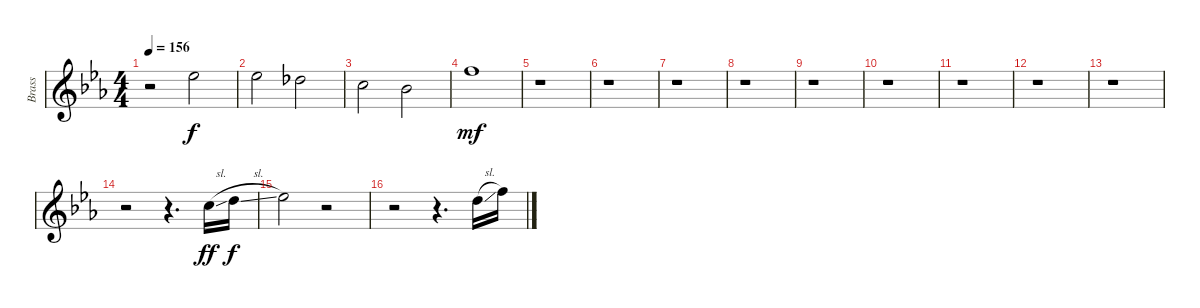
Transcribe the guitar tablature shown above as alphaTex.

\track ("Brass" "Brass") {instrument tuba}
\staff {score}
\tuning (D4 A3 F3 C3 G2 D2) {hide}
\ts (4 4)
\tempo 156
\clef g2
\ks cminor
r.2{dy f} 13.1.2 |
13.1.2 11.1.2 |
10.1.2 8.1.2 |
15.1.1{dy mf} |
r.1 |
r.1 |
r.1 |
r.1 |
r.1 |
r.1 |
r.1 |
r.1 |
r.1 |
r.2 r.4{d} 10.1{sl}.16{dy ff} 12.1{sl}.16{dy f} |
13.1.2 r.2 |
r.2 r.4{d} 12.1{sl}.16 15.1{sl}.16
